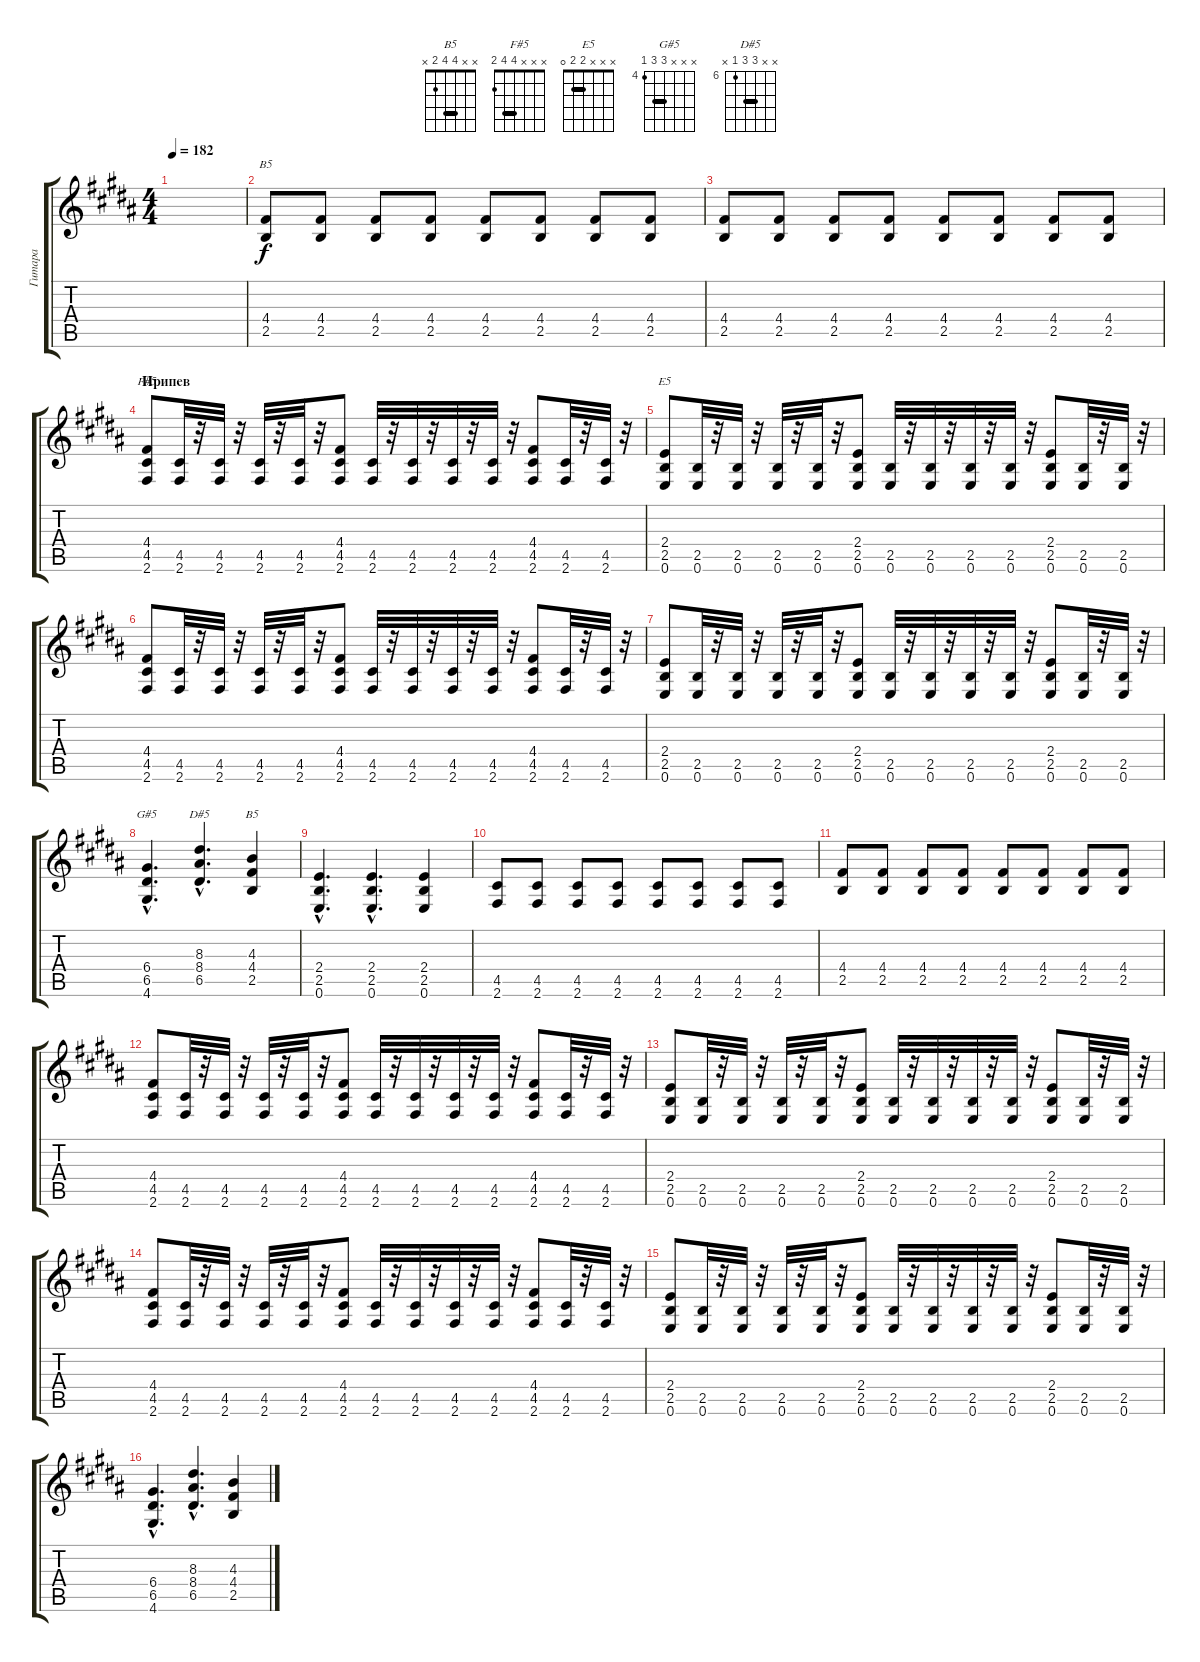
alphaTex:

\track ("Гитара" "Гитара") {instrument distortionguitar}
\staff {score tabs}
\tuning (E4 B3 G3 D3 A2 E2) {hide}
\chord ("B5" x x x 4 2 x)
\chord ("F#5" x x x 4 4 2) {barre 4}
\chord ("E5" x x x 2 2 0) {barre 2}
\chord ("G#5" x x x 6 6 4) {firstfret 4 barre 6}
\chord ("D#5" x x 8 8 6 x) {firstfret 6 barre 8}
\chord ("B5" x x 4 4 2 x) {barre 4}
\ts (4 4)
\tempo 182
\clef g2
\ks b
|
(4.4 2.5).8{ch "B5"} (4.4 2.5).8 (4.4 2.5).8 (4.4 2.5).8 (4.4 2.5).8 (4.4 2.5).8 (4.4 2.5).8 (4.4 2.5).8 |
(4.4 2.5).8 (4.4 2.5).8 (4.4 2.5).8 (4.4 2.5).8 (4.4 2.5).8 (4.4 2.5).8 (4.4 2.5).8 (4.4 2.5).8 |
\section ("" "Припев")
(4.4 4.5 2.6).8{ch "F#5"} (4.5 2.6).32 r.32 (4.5 2.6).32 r.32 (4.5 2.6).32 r.32 (4.5 2.6).32 r.32 (4.4 4.5 2.6).8 (4.5 2.6).32 r.32 (4.5 2.6).32 r.32 (4.5 2.6).32 r.32 (4.5 2.6).32 r.32 (4.4 4.5 2.6).8 (4.5 2.6).32 r.32 (4.5 2.6).32 r.32 |
(2.4 2.5 0.6).8{ch "E5"} (2.5 0.6).32 r.32 (2.5 0.6).32 r.32 (2.5 0.6).32 r.32 (2.5 0.6).32 r.32 (2.4 2.5 0.6).8 (2.5 0.6).32 r.32 (2.5 0.6).32 r.32 (2.5 0.6).32 r.32 (2.5 0.6).32 r.32 (2.4 2.5 0.6).8 (2.5 0.6).32 r.32 (2.5 0.6).32 r.32 |
(4.4 4.5 2.6).8 (4.5 2.6).32 r.32 (4.5 2.6).32 r.32 (4.5 2.6).32 r.32 (4.5 2.6).32 r.32 (4.4 4.5 2.6).8 (4.5 2.6).32 r.32 (4.5 2.6).32 r.32 (4.5 2.6).32 r.32 (4.5 2.6).32 r.32 (4.4 4.5 2.6).8 (4.5 2.6).32 r.32 (4.5 2.6).32 r.32 |
(2.4 2.5 0.6).8 (2.5 0.6).32 r.32 (2.5 0.6).32 r.32 (2.5 0.6).32 r.32 (2.5 0.6).32 r.32 (2.4 2.5 0.6).8 (2.5 0.6).32 r.32 (2.5 0.6).32 r.32 (2.5 0.6).32 r.32 (2.5 0.6).32 r.32 (2.4 2.5 0.6).8 (2.5 0.6).32 r.32 (2.5 0.6).32 r.32 |
(6.4{hac} 6.5{hac} 4.6{hac}).4{d ch "G#5"} (8.3{hac} 8.4{hac} 6.5{hac}).4{d ch "D#5"} (4.3 4.4 2.5).4{ch "B5"} |
(2.4{hac} 2.5{hac} 0.6{hac}).4{d} (2.4{hac} 2.5{hac} 0.6{hac}).4{d} (2.4 2.5 0.6).4 |
(4.5 2.6).8 (4.5 2.6).8 (4.5 2.6).8 (4.5 2.6).8 (4.5 2.6).8 (4.5 2.6).8 (4.5 2.6).8 (4.5 2.6).8 |
(4.4 2.5).8 (4.4 2.5).8 (4.4 2.5).8 (4.4 2.5).8 (4.4 2.5).8 (4.4 2.5).8 (4.4 2.5).8 (4.4 2.5).8 |
(4.4 4.5 2.6).8 (4.5 2.6).32 r.32 (4.5 2.6).32 r.32 (4.5 2.6).32 r.32 (4.5 2.6).32 r.32 (4.4 4.5 2.6).8 (4.5 2.6).32 r.32 (4.5 2.6).32 r.32 (4.5 2.6).32 r.32 (4.5 2.6).32 r.32 (4.4 4.5 2.6).8 (4.5 2.6).32 r.32 (4.5 2.6).32 r.32 |
(2.4 2.5 0.6).8 (2.5 0.6).32 r.32 (2.5 0.6).32 r.32 (2.5 0.6).32 r.32 (2.5 0.6).32 r.32 (2.4 2.5 0.6).8 (2.5 0.6).32 r.32 (2.5 0.6).32 r.32 (2.5 0.6).32 r.32 (2.5 0.6).32 r.32 (2.4 2.5 0.6).8 (2.5 0.6).32 r.32 (2.5 0.6).32 r.32 |
(4.4 4.5 2.6).8 (4.5 2.6).32 r.32 (4.5 2.6).32 r.32 (4.5 2.6).32 r.32 (4.5 2.6).32 r.32 (4.4 4.5 2.6).8 (4.5 2.6).32 r.32 (4.5 2.6).32 r.32 (4.5 2.6).32 r.32 (4.5 2.6).32 r.32 (4.4 4.5 2.6).8 (4.5 2.6).32 r.32 (4.5 2.6).32 r.32 |
(2.4 2.5 0.6).8 (2.5 0.6).32 r.32 (2.5 0.6).32 r.32 (2.5 0.6).32 r.32 (2.5 0.6).32 r.32 (2.4 2.5 0.6).8 (2.5 0.6).32 r.32 (2.5 0.6).32 r.32 (2.5 0.6).32 r.32 (2.5 0.6).32 r.32 (2.4 2.5 0.6).8 (2.5 0.6).32 r.32 (2.5 0.6).32 r.32 |
(6.4{hac} 6.5{hac} 4.6{hac}).4{d} (8.3{hac} 8.4{hac} 6.5{hac}).4{d} (4.3 4.4 2.5).4
